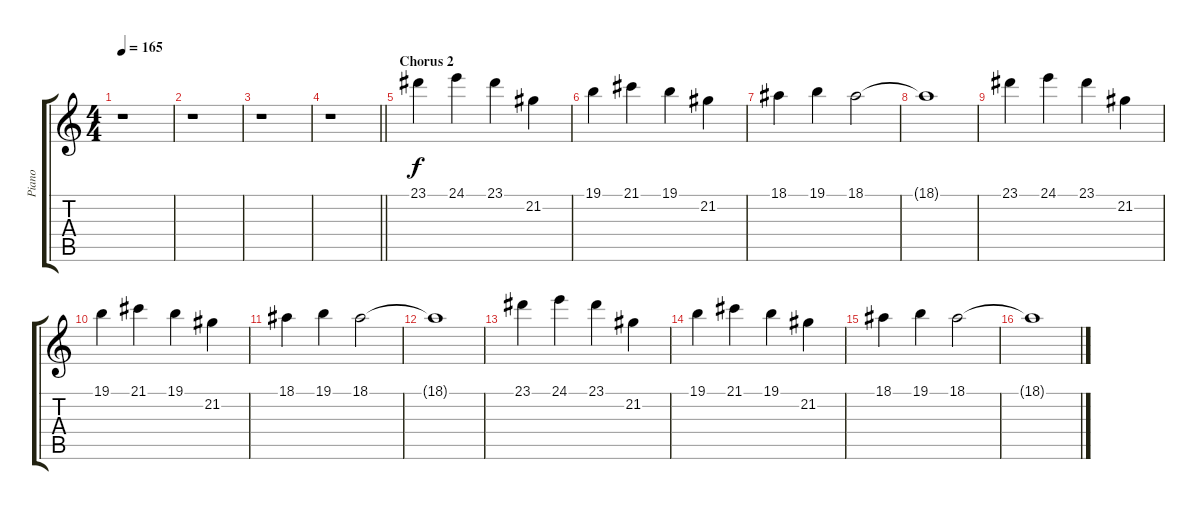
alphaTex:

\track ("Piano" "Piano") {instrument brightacousticpiano}
\staff {score tabs}
\tuning (E4 B3 G3 D3 A2 E2) {hide}
\ts (4 4)
\tempo 165
\clef g2
\ks c
r.1{dy f} |
r.1 |
r.1 |
\barLineRight lightlight
r.1 |
\section ("" "Chorus 2")
23.1.4{volume 16 instrument lead3calliope} 24.1.4 23.1.4 21.2.4 |
19.1.4 21.1.4 19.1.4 21.2.4 |
18.1.4 19.1.4 18.1.2 |
18.1{t}.1 |
23.1.4 24.1.4 23.1.4 21.2.4 |
19.1.4 21.1.4 19.1.4 21.2.4 |
18.1.4 19.1.4 18.1.2 |
18.1{t}.1 |
23.1.4 24.1.4 23.1.4 21.2.4 |
19.1.4 21.1.4 19.1.4 21.2.4 |
18.1.4 19.1.4 18.1.2 |
18.1{t}.1
